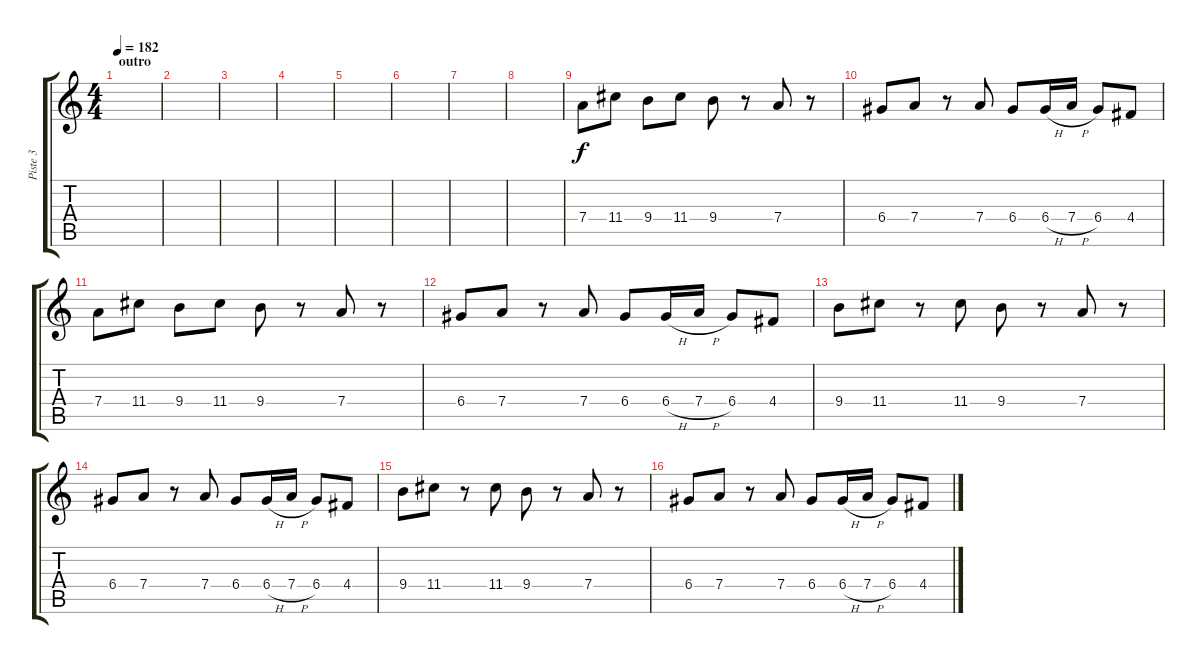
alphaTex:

\track ("Piste 3" "Piste 3") {instrument distortionguitar}
\staff {score tabs}
\tuning (E4 B3 G3 D3 A2 D2) {hide}
\ts (4 4)
\section ("" "outro")
\tempo 182
\clef g2
\ks c
|
|
|
|
|
|
|
|
7.4.8 11.4.8 9.4.8 11.4.8 9.4.8 r.8 7.4.8 r.8 |
6.4.8 7.4.8 r.8 7.4.8 6.4.8 6.4{h}.16 7.4{h}.16 6.4.8 4.4.8 |
7.4.8 11.4.8 9.4.8 11.4.8 9.4.8 r.8 7.4.8 r.8 |
6.4.8 7.4.8 r.8 7.4.8 6.4.8 6.4{h}.16 7.4{h}.16 6.4.8 4.4.8 |
9.4.8 11.4.8 r.8 11.4.8 9.4.8 r.8 7.4.8 r.8 |
6.4.8 7.4.8 r.8 7.4.8 6.4.8 6.4{h}.16 7.4{h}.16 6.4.8 4.4.8 |
9.4.8 11.4.8 r.8 11.4.8 9.4.8 r.8 7.4.8 r.8 |
6.4.8 7.4.8 r.8 7.4.8 6.4.8 6.4{h}.16 7.4{h}.16 6.4.8 4.4.8
